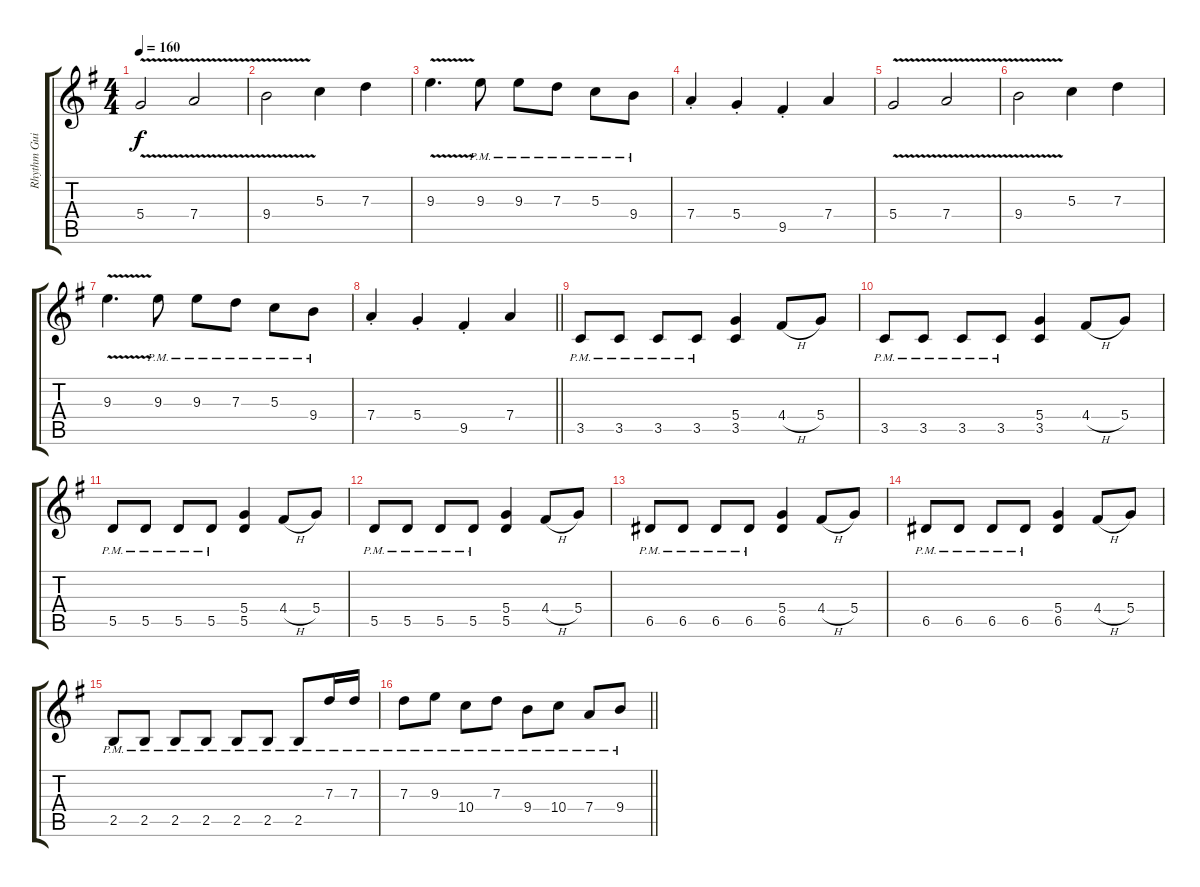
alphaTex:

\track ("Rhythm Guitar 2: Niklas Dahlin" "Rhythm Gui") {instrument distortionguitar}
\staff {score tabs}
\tuning (E4 B3 G3 D3 A2 E2) {hide}
\ts (4 4)
\tempo 160
\clef g2
\ks eminor
5.4{v}.2{dy f} 7.4{v}.2 |
9.4{v}.2 5.3.4 7.3.4 |
9.3{v}.4{d} 9.3{pm}.8 9.3{pm}.8 7.3{pm}.8 5.3{pm}.8 9.4{pm}.8 |
7.4{st}.4 5.4{st}.4 9.5{st}.4 7.4.4 |
5.4{v}.2 7.4{v}.2 |
9.4{v}.2 5.3.4 7.3.4 |
9.3{v}.4{d} 9.3{pm}.8 9.3{pm}.8 7.3{pm}.8 5.3{pm}.8 9.4{pm}.8 |
\barLineRight lightlight
7.4{st}.4 5.4{st}.4 9.5{st}.4 7.4.4 |
3.5{pm}.8 3.5{pm}.8 3.5{pm}.8 3.5{pm}.8 (5.4 3.5).4 4.4{h}.8 5.4.8 |
3.5{pm}.8 3.5{pm}.8 3.5{pm}.8 3.5{pm}.8 (5.4 3.5).4 4.4{h}.8 5.4.8 |
5.5{pm}.8 5.5{pm}.8 5.5{pm}.8 5.5{pm}.8 (5.4 5.5).4 4.4{h}.8 5.4.8 |
5.5{pm}.8 5.5{pm}.8 5.5{pm}.8 5.5{pm}.8 (5.4 5.5).4 4.4{h}.8 5.4.8 |
6.5{pm}.8 6.5{pm}.8 6.5{pm}.8 6.5{pm}.8 (5.4 6.5).4 4.4{h}.8 5.4.8 |
6.5{pm}.8 6.5{pm}.8 6.5{pm}.8 6.5{pm}.8 (5.4 6.5).4 4.4{h}.8 5.4.8 |
2.5{pm}.8 2.5{pm}.8 2.5{pm}.8 2.5{pm}.8 2.5{pm}.8 2.5{pm}.8 2.5{pm}.8 7.3{pm}.16 7.3{pm}.16 |
\barLineRight lightlight
7.3{pm}.8 9.3{pm}.8 10.4{pm}.8 7.3{pm}.8 9.4{pm}.8 10.4{pm}.8 7.4{pm}.8 9.4{pm}.8
